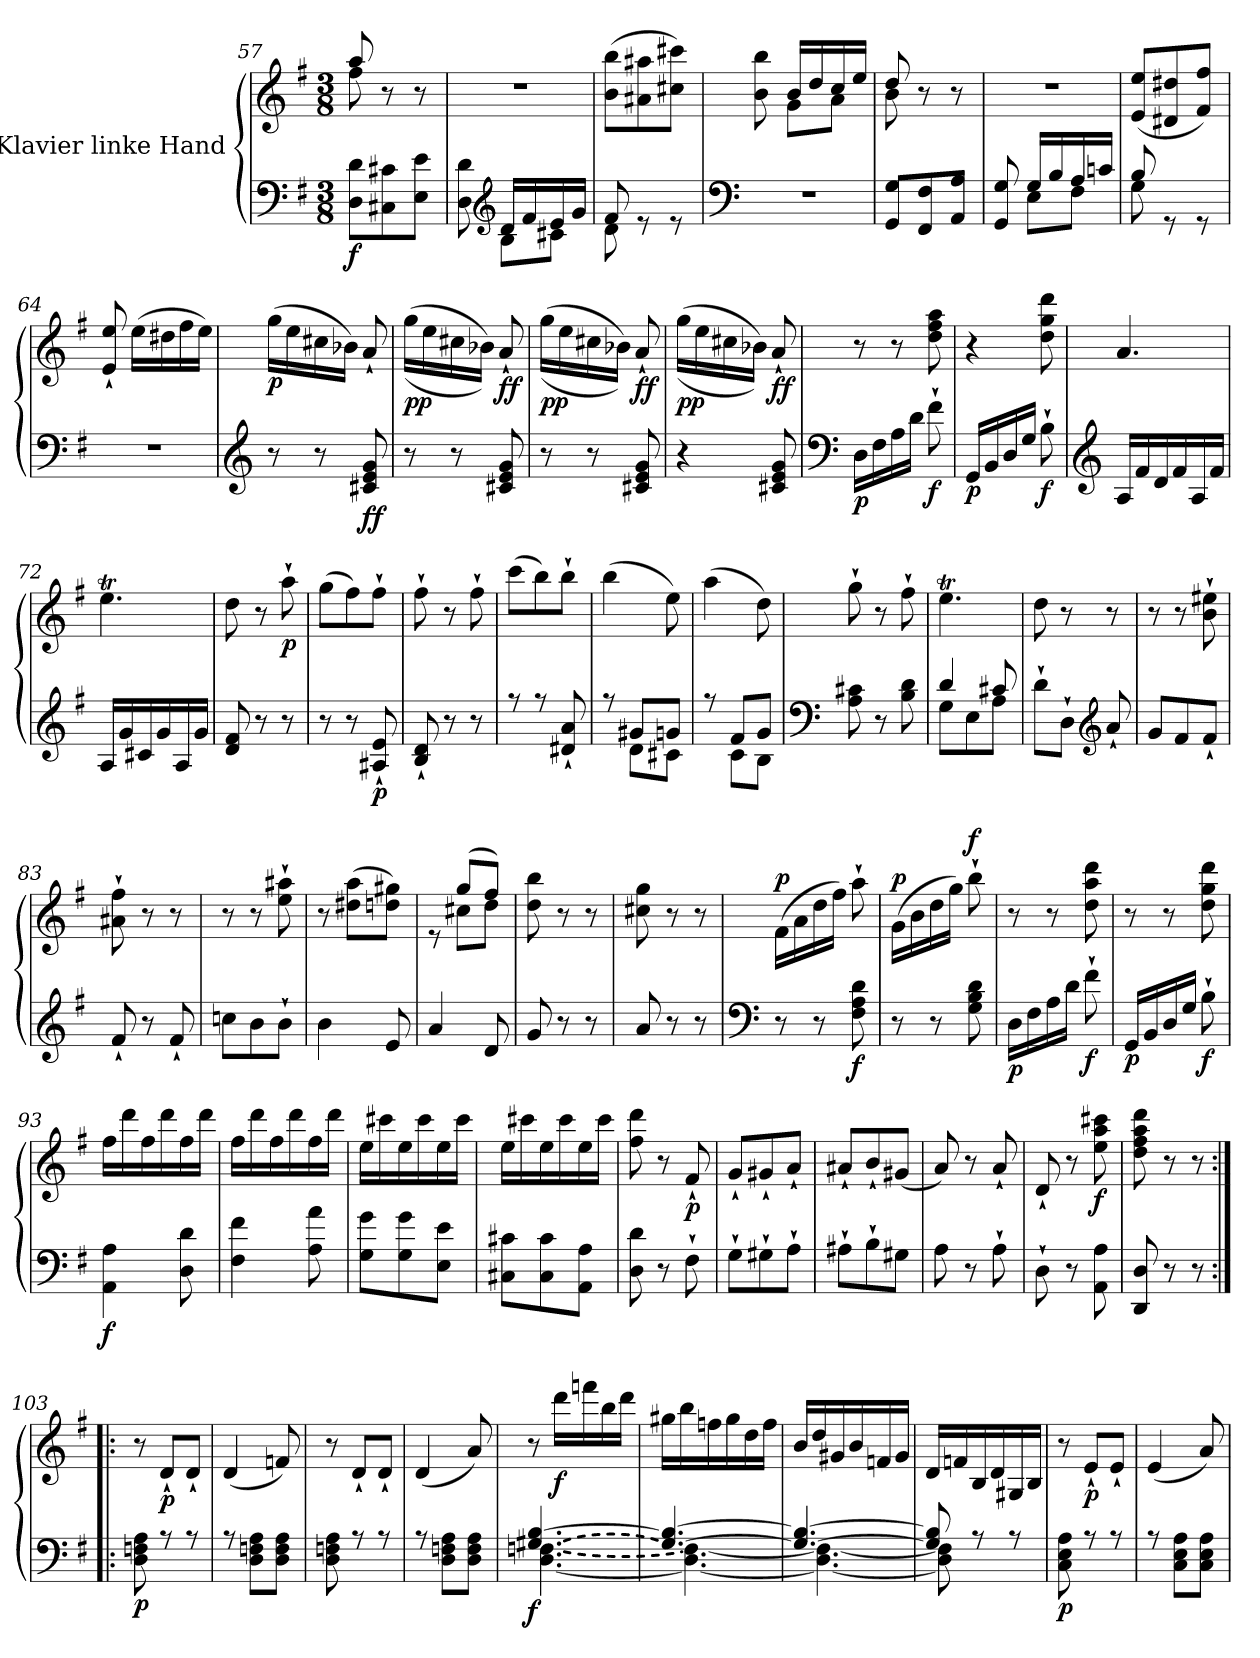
**kern	**kern	**dynam
*part1	*part1	*part1
*staff2	*staff1	*staff1/2
*I"Klavier linke Hand	*	*
*clefF4	*clefG2	*
*k[f#]	*k[f#]	*
*M3/8	*M3/8	*
=57	=57	=57
*	*^	*
!	!	!	!LO:DY:b=2
8D\ 8d\L	8aa/	8ff#\	f
8C#X\ 8c#X\	8r	4ryy	.
8E\ 8e\J	8r	.	.
*	*v	*v	*
=58	=58	=58
*^	*	*
8D\ 8d\	8ryy	4.r	.
*clefG2	*	*	*
16d/LL	8B\L	.	.
16f#/	.	.	.
16e/	8c#X\J	.	.
16g/JJ	.	.	.
=59	=59	=59	=59
8f#/	8d\	(>8b\ 8bb\L	.
8re	4ryy	8a#X\ 8aa#X\	.
8re	.	8cc#X\ 8ccc#X\J)	.
*v	*v	*	*
=60	=60	=60
*clefF4	*	*
*	*^	*
4.r	8b\ 8bb\	8ryy	.
.	16b/LL	8g\L	.
.	16dd/	.	.
.	16cc/	8a\J	.
.	16ee/JJ	.	.
=61	=61	=61	=61
*^	*	*	*
4.ryy	8GG/ 8G/L	8dd/	8b\	.
.	8FF#/ 8F#/	8r	4ryy	.
.	8AA/ 8A/J	8r	.	.
*	*	*v	*v	*
=62	=62	=62	=62
8ryy	8GG/ 8G/	4.r	.
16G/LL	8E\L	.	.
16B/	.	.	.
16A/	8F#\J	.	.
16cn/JJ	.	.	.
=63	=63	=63	=63
*	*	*^	*
8B/	8G\	4.ryy	(<8e/ 8ee/L	.
8rGG	4ryy	.	8d#X/ 8dd#X/	.
8rGG	.	.	8f#/ 8ff#/J)	.
*v	*v	*	*	*
*	*v	*v	*
=64	=64	=64
4.r	8e/` 8ee/`	.
.	(>16ee\LL	.
.	16dd#X\	.
.	16ff#\	.
.	16ee\JJ)	.
=65	=65	=65
*clefG2	*	*
!	!	!LO:DY:b
8r	(>16gg\LL	p
.	16ee\	.
8r	16cc#X\	.
.	16b-X\JJ)	.
!	!	!LO:DY:b=2
!	!	!LO:DY:n=1:b
8c#X/ 8e/ 8g/	8a`/	f f
=66	=66	=66
!	!	!LO:DY:b
!	!	!LO:DY:n=1:b
8r	(>(>16gg\LL	p p
.	16ee\	.
8r	16cc#X\	.
.	16b-X\JJ))	.
!	!	!LO:DY:n=2:b
!	!	!LO:DY:n=3:b
8c#X/ 8e/ 8g/	8a`/	f f
=67	=67	=67
!	!	!LO:DY:b
!	!	!LO:DY:n=1:b
8r	(>(>16gg\LL	p p
.	16ee\	.
8r	16cc#X\	.
.	16b-X\JJ))	.
!	!	!LO:DY:n=2:b
!	!	!LO:DY:n=3:b
8c#X/ 8e/ 8g/	8a`/	f f
=68	=68	=68
!	!	!LO:DY:b
!	!	!LO:DY:n=1:b
4r	(>(>16gg\LL	p p
.	16ee\	.
.	16cc#X\	.
.	16b-X\JJ))	.
!	!	!LO:DY:n=2:b
!	!	!LO:DY:n=3:b
8c#X/ 8e/ 8g/	8a`/	f f
=69	=69	=69
*clefF4	*	*
!	!	!LO:DY:b=2
16D\LL	8r	p
16F#\	.	.
16A\	8r	.
16d\JJ	.	.
!	!	!LO:DY:b=2
8f#`\	8dd\ 8ff#\ 8aa\	f
=70	=70	=70
!	!	!LO:DY:b=2
16GG/LL	4r	p
16BB/	.	.
16D/	.	.
16G/JJ	.	.
!	!	!LO:DY:b=2
8B`\	8dd\ 8gg\ 8ddd\	f
=71	=71	=71
*clefG2	*	*
16A/LL	4.a/	.
16f#/	.	.
16d/	.	.
16f#/	.	.
16A/	.	.
16f#/JJ	.	.
=72	=72	=72
16A/LL	4.eeT\	.
16g/	.	.
16c#X/	.	.
16g/	.	.
16A/	.	.
16g/JJ	.	.
=73	=73	=73
8d/ 8f#/	8dd\	.
8r	8r	.
!	!	!LO:DY:b
8r	8aa`\	p
=74	=74	=74
8r	(>8gg\L	.
8r	8ff#\)	.
!	!	!LO:DY:b=2
8A#X/` 8e/`	8ff#`\J	p
=75	=75	=75
8B/` 8d/`	8ff#`\	.
8r	8r	.
8r	8ff#`\	.
=76	=76	=76
*^	*	*
4.ryy	8rff	(>8ccc\L	.
.	8rff	8bb\)	.
.	8d#X/` 8a/`	8bb`\J	.
=77	=77	=77	=77
8ryy	8rff	(>4bb\	.
8g#X/L	8d\L	.	.
8gn/J	8c#X\J	8ee\)	.
=78	=78	=78	=78
8ryy	8rff	(>4aa\	.
8f#/L	8c\L	.	.
8g/J	8B\J	8dd\)	.
*v	*v	*	*
=79	=79	=79
*clefF4	*	*
8A\ 8c#X\	8gg`\	.
8r	8r	.
8B\ 8d\	8ff#`\	.
=80	=80	=80
*^	*	*
4d/	8G\L	4.eeT\	.
.	8E\	.	.
8c#X/	8A\J	.	.
=81	=81	=81	=81
8d`\L	4ryy	8dd\	.
8D`\J	.	8r	.
*clefG2	*	*	*
8ryy	8a`/	8r	.
=82	=82	=82	=82
4.ryy	8g/L	8r	.
.	8f#/	8r	.
.	8f#`/J	8b\` 8ee#X\`	.
*v	*v	*	*
=83	=83	=83
8f#`/	8a#X\` 8ff#\`	.
8r	8r	.
8f#`/	8r	.
=84	=84	=84
8ccn\L	8r	.
8b\	8r	.
8b`\J	8ee\` 8aa#X\`	.
=85	=85	=85
4b\	8r	.
.	(>8dd#X\ 8aa\L	.
8e/	8ddn\ 8gg#X\J)	.
=86	=86	=86
*	*^	*
4a/	8re	8ryy	.
.	(>8gg/L	8cc#X\L	.
8d/	8ff#/J)	8dd\J	.
*	*v	*v	*
=87	=87	=87
8g/	8dd\ 8bb\	.
8r	8r	.
8r	8r	.
=88	=88	=88
8a/	8cc#X\ 8gg\	.
8r	8r	.
8r	8r	.
=89	=89	=89
*clefF4	*	*
!	!	!LO:DY:a
8r	(>16f#\LL	p
.	16a\	.
8r	16dd\	.
.	16ff#\JJ)	.
!	!	!LO:DY:b=2
8F#\ 8A\ 8d\	8aa`\	f
=90	=90	=90
!	!	!LO:DY:a
8r	(>16g\LL	p
.	16b\	.
8r	16dd\	.
.	16gg\JJ)	.
!	!	!LO:DY:a
8G\ 8B\ 8d\	8bb`\	f
=91	=91	=91
!	!	!LO:DY:b=2
16D\LL	8r	p
16F#\	.	.
16A\	8r	.
16d\JJ	.	.
!	!	!LO:DY:b=2
8f#`\	8dd\ 8aa\ 8ddd\	f
=92	=92	=92
!	!	!LO:DY:b=2
16GG/LL	8r	p
16BB/	.	.
16D/	8r	.
16G/JJ	.	.
!	!	!LO:DY:b=2
8B`\	8dd\ 8gg\ 8ddd\	f
=93	=93	=93
!	!	!LO:DY:b=2
4AA\ 4A\	16ff#\LL	f
.	16ddd\	.
.	16ff#\	.
.	16ddd\	.
8D\ 8d\	16ff#\	.
.	16ddd\JJ	.
=94	=94	=94
4F#\ 4f#\	16ff#\LL	.
.	16ddd\	.
.	16ff#\	.
.	16ddd\	.
8A\ 8a\	16ff#\	.
.	16ddd\JJ	.
=95	=95	=95
8G\ 8g\L	16ee\LL	.
.	16ccc#X\	.
8G\ 8g\	16ee\	.
.	16ccc#\	.
8E\ 8e\J	16ee\	.
.	16ccc#\JJ	.
=96	=96	=96
8C#X\ 8c#X\L	16ee\LL	.
.	16ccc#X\	.
8C#\ 8c#\	16ee\	.
.	16ccc#\	.
8AA\ 8A\J	16ee\	.
.	16ccc#\JJ	.
=97	=97	=97
8D\ 8d\	8ff#\ 8ddd\	.
8r	8r	.
!	!	!LO:DY:b
8F#`\	8f#`/	p
=98	=98	=98
8G`\L	8g`/L	.
8G#X`\	8g#X`/	.
8A`\J	8a`/J	.
=99	=99	=99
8A#X`\L	8a#X`/L	.
8B`\	8b`/	.
8G#X\J	(<8g#X/J	.
=100	=100	=100
8A\	8a/)	.
8r	8r	.
8A`\	8a`/	.
=101	=101	=101
8D`\	8d`/	.
8r	8r	.
!	!	!LO:DY:b
8AA\ 8A\	8ee\ 8aa\ 8ccc#X\	f
=102	=102	=102
8DD/ 8D/	8dd\ 8ff#\ 8aa\ 8ddd\	.
8r	8r	.
8r	8r	.
=103:|!|:	=103:|!|:	=103:|!|:
*^	*	*
!	!	!	!LO:DY:b=2
4.ryy	8D\ 8Fn\ 8A\	8r	p
!	!	!	!LO:DY:b
.	8rA	8d`/L	p
.	8rA	8d`/J	.
=104	=104	=104	=104
4.ryy	8rA	(<4d/	.
.	8D\ 8Fn\ 8A\L	.	.
.	8D\ 8F\ 8A\J	8fn/)	.
=105	=105	=105	=105
4.ryy	8D\ 8Fn\ 8A\	8r	.
.	8rA	8d`/L	.
.	8rA	8d`/J	.
=106	=106	=106	=106
4.ryy	8rA	(<4d/	.
.	8D\ 8Fn\ 8A\L	.	.
.	8D\ 8F\ 8A\J	8a/)	.
=107	=107	=107	=107
!LO:T:n=1:dash	!LO:T:n=2:dash	!	!LO:DY:b=2
[4.G#X/ [4.B/	[4.D\ [4.Fn\	8r	f
!	!	!	!LO:DY:b
.	.	16ddd\LL	f
.	.	16fffn\	.
.	.	16bb\	.
.	.	16ddd\JJ	.
=108	=108	=108	=108
4.G#/_ 4.B/_	4.D\_ 4.F\_	16gg#X\LL	.
.	.	16bb\	.
.	.	16ffn\	.
.	.	16gg#\	.
.	.	16dd\	.
.	.	16ff\JJ	.
=109	=109	=109	=109
4.G#/_ 4.B/_	4.D\_ 4.F\_	16b/LL	.
.	.	16dd/	.
.	.	16g#X/	.
.	.	16b/	.
.	.	16fn/	.
.	.	16g#/JJ	.
=110	=110	=110	=110
8G#/] 8B/]	8D\] 8F\]	16d/LL	.
.	.	16fn/	.
8ryy	8rA	16B/	.
.	.	16d/	.
8ryy	8rA	16G#X/	.
.	.	16B/JJ	.
=111	=111	=111	=111
!	!	!	!LO:DY:b=2
4.ryy	8C\ 8E\ 8A\	8r	p
!	!	!	!LO:DY:b
.	8rA	8e`/L	p
.	8rA	8e`/J	.
=112	=112	=112	=112
4.ryy	8rA	(<4e/	.
.	8C\ 8E\ 8A\L	.	.
.	8C\ 8E\ 8A\J	8a/)	.
*v	*v	*	*
=	=	=
*-	*-	*-
